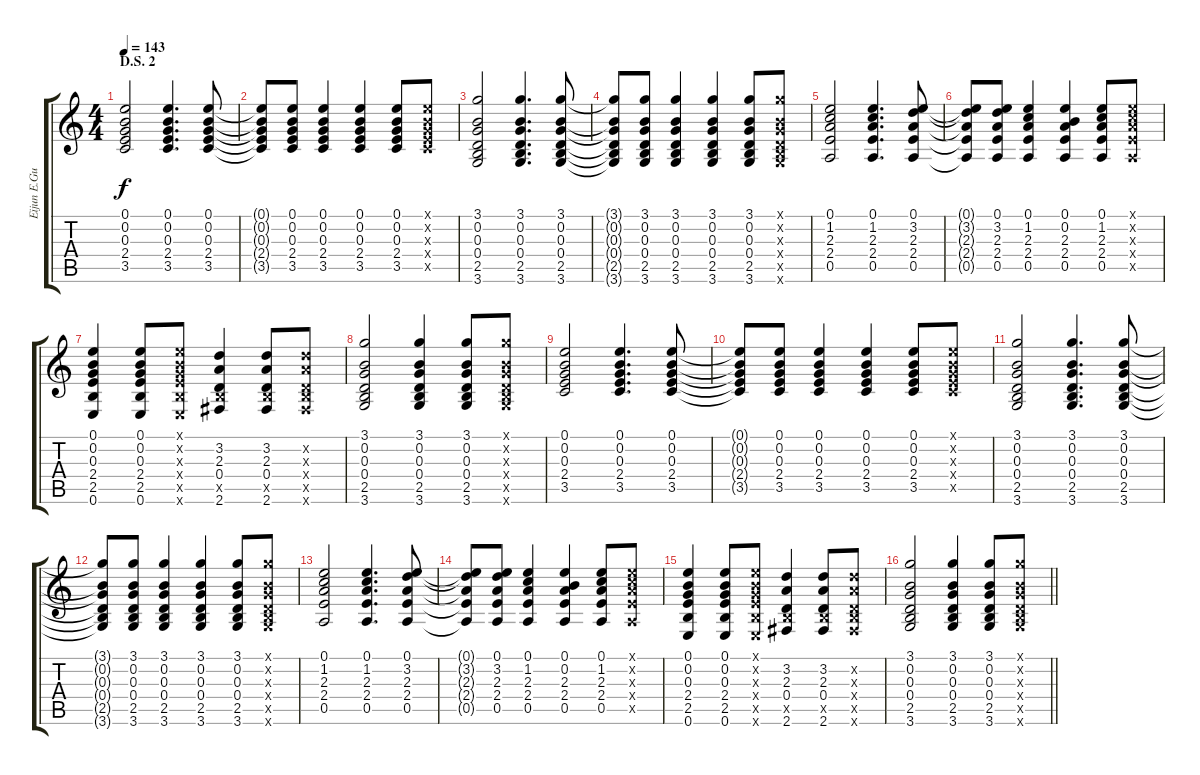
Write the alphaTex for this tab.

\track ("Eijun E.Guitar IV" "Eijun E.Gu") {instrument distortionguitar}
\staff {score tabs}
\tuning (E4 B3 G3 D3 A2 E2) {hide}
\ts (4 4)
\section ("" "D.S. 2")
\tempo 143
\clef g2
\ks c
(0.1 0.2 0.3 2.4 3.5).2{dy f} (0.1 0.2 0.3 2.4 3.5).4{d} (0.1 0.2 0.3 2.4 3.5).8 |
(0.1{t} 0.2{t} 0.3{t} 2.4{t} 3.5{t}).8 (0.1 0.2 0.3 2.4 3.5).8 (0.1 0.2 0.3 2.4 3.5).4 (0.1 0.2 0.3 2.4 3.5).4 (0.1 0.2 0.3 2.4 3.5).8 (0.1{x} 0.2{x} 0.3{x} 2.4{x} 3.5{x}).8 |
(3.1 0.2 0.3 0.4 2.5 3.6).2 (3.1 0.2 0.3 0.4 2.5 3.6).4{d} (3.1 0.2 0.3 0.4 2.5 3.6).8 |
(3.1{t} 0.2{t} 0.3{t} 0.4{t} 2.5{t} 3.6{t}).8 (3.1 0.2 0.3 0.4 2.5 3.6).8 (3.1 0.2 0.3 0.4 2.5 3.6).4 (3.1 0.2 0.3 0.4 2.5 3.6).4 (3.1 0.2 0.3 0.4 2.5 3.6).8 (3.1{x} 0.2{x} 0.3{x} 0.4{x} 2.5{x} 3.6{x}).8 |
(0.1 1.2 2.3 2.4 0.5).2 (0.1 1.2 2.3 2.4 0.5).4{d} (0.1 3.2 2.3 2.4 0.5).8 |
(0.1{t} 3.2{t} 2.3{t} 2.4{t} 0.5{t}).8 (0.1 3.2 2.3 2.4 0.5).8 (0.1 1.2 2.3 2.4 0.5).4 (0.1 0.2 2.3 2.4 0.5).4 (0.1 1.2 2.3 2.4 0.5).8 (0.1{x} 1.2{x} 2.3{x} 2.4{x} 0.5{x}).8 |
(0.1 0.2 0.3 2.4 2.5 0.6).4 (0.1 0.2 0.3 2.4 2.5 0.6).8 (0.1{x} 0.2{x} 0.3{x} 2.4{x} 2.5{x} 0.6{x}).8 (3.2 2.3 0.4 2.5{x} 2.6).4 (3.2 2.3 0.4 2.5{x} 2.6).8 (3.2{x} 2.3{x} 0.4{x} 2.5{x} 2.6{x}).8 |
(3.1 0.2 0.3 0.4 2.5 3.6).2 (3.1 0.2 0.3 0.4 2.5 3.6).4 (3.1 0.2 0.3 0.4 2.5 3.6).8 (3.1{x} 0.2{x} 0.3{x} 0.4{x} 2.5{x} 3.6{x}).8 |
(0.1 0.2 0.3 2.4 3.5).2 (0.1 0.2 0.3 2.4 3.5).4{d} (0.1 0.2 0.3 2.4 3.5).8 |
(0.1{t} 0.2{t} 0.3{t} 2.4{t} 3.5{t}).8 (0.1 0.2 0.3 2.4 3.5).8 (0.1 0.2 0.3 2.4 3.5).4 (0.1 0.2 0.3 2.4 3.5).4 (0.1 0.2 0.3 2.4 3.5).8 (0.1{x} 0.2{x} 0.3{x} 2.4{x} 3.5{x}).8 |
(3.1 0.2 0.3 0.4 2.5 3.6).2 (3.1 0.2 0.3 0.4 2.5 3.6).4{d} (3.1 0.2 0.3 0.4 2.5 3.6).8 |
(3.1{t} 0.2{t} 0.3{t} 0.4{t} 2.5{t} 3.6{t}).8 (3.1 0.2 0.3 0.4 2.5 3.6).8 (3.1 0.2 0.3 0.4 2.5 3.6).4 (3.1 0.2 0.3 0.4 2.5 3.6).4 (3.1 0.2 0.3 0.4 2.5 3.6).8 (3.1{x} 0.2{x} 0.3{x} 0.4{x} 2.5{x} 3.6{x}).8 |
(0.1 1.2 2.3 2.4 0.5).2 (0.1 1.2 2.3 2.4 0.5).4{d} (0.1 3.2 2.3 2.4 0.5).8 |
(0.1{t} 3.2{t} 2.3{t} 2.4{t} 0.5{t}).8 (0.1 3.2 2.3 2.4 0.5).8 (0.1 1.2 2.3 2.4 0.5).4 (0.1 0.2 2.3 2.4 0.5).4 (0.1 1.2 2.3 2.4 0.5).8 (0.1{x} 1.2{x} 2.3{x} 2.4{x} 0.5{x}).8 |
(0.1 0.2 0.3 2.4 2.5 0.6).4 (0.1 0.2 0.3 2.4 2.5 0.6).8 (0.1{x} 0.2{x} 0.3{x} 2.4{x} 2.5{x} 0.6{x}).8 (3.2 2.3 0.4 2.5{x} 2.6).4 (3.2 2.3 0.4 2.5{x} 2.6).8 (3.2{x} 2.3{x} 0.4{x} 2.5{x} 2.6{x}).8 |
\barLineRight lightlight
(3.1 0.2 0.3 0.4 2.5 3.6).2 (3.1 0.2 0.3 0.4 2.5 3.6).4 (3.1 0.2 0.3 0.4 2.5 3.6).8 (3.1{x} 0.2{x} 0.3{x} 0.4{x} 2.5{x} 3.6{x}).8
